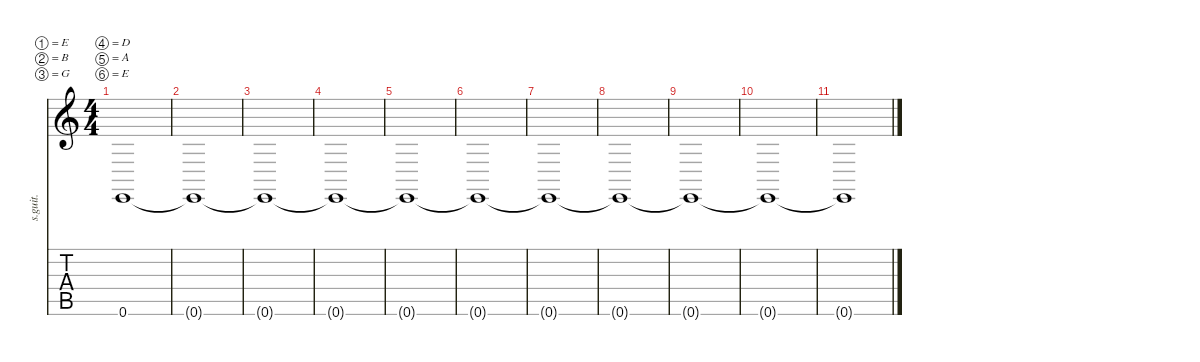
\defaultSystemsLayout 4
\hideDynamics
\bracketExtendMode nobrackets
\track ("Synth Bass" "s.guit.") {instrument synthbass2}
\staff {score tabs}
\tuning (E4 B3 G3 D3 A2 E1)
\ts (4 4)
\tempo (124 hide)
\clef g2
\ks c
0.6{t}.1{lyrics (0 "") lyrics (1 "") lyrics (2 "") lyrics (3 "") lyrics (4 "") dy f} |
0.6{t}.1{lyrics (0 "") lyrics (1 "") lyrics (2 "") lyrics (3 "") lyrics (4 "")} |
0.6{t}.1{lyrics (0 "") lyrics (1 "") lyrics (2 "") lyrics (3 "") lyrics (4 "")} |
0.6{t}.1{lyrics (0 "") lyrics (1 "") lyrics (2 "") lyrics (3 "") lyrics (4 "")} |
0.6{t}.1{lyrics (0 "") lyrics (1 "") lyrics (2 "") lyrics (3 "") lyrics (4 "")} |
0.6{t}.1{lyrics (0 "") lyrics (1 "") lyrics (2 "") lyrics (3 "") lyrics (4 "")} |
0.6{t}.1{lyrics (0 "") lyrics (1 "") lyrics (2 "") lyrics (3 "") lyrics (4 "")} |
0.6{t}.1{lyrics (0 "") lyrics (1 "") lyrics (2 "") lyrics (3 "") lyrics (4 "")} |
0.6{t}.1{lyrics (0 "") lyrics (1 "") lyrics (2 "") lyrics (3 "") lyrics (4 "")} |
0.6{t}.1{lyrics (0 "") lyrics (1 "") lyrics (2 "") lyrics (3 "") lyrics (4 "")} |
0.6{t}.1{lyrics (0 "") lyrics (1 "") lyrics (2 "") lyrics (3 "") lyrics (4 "")}
